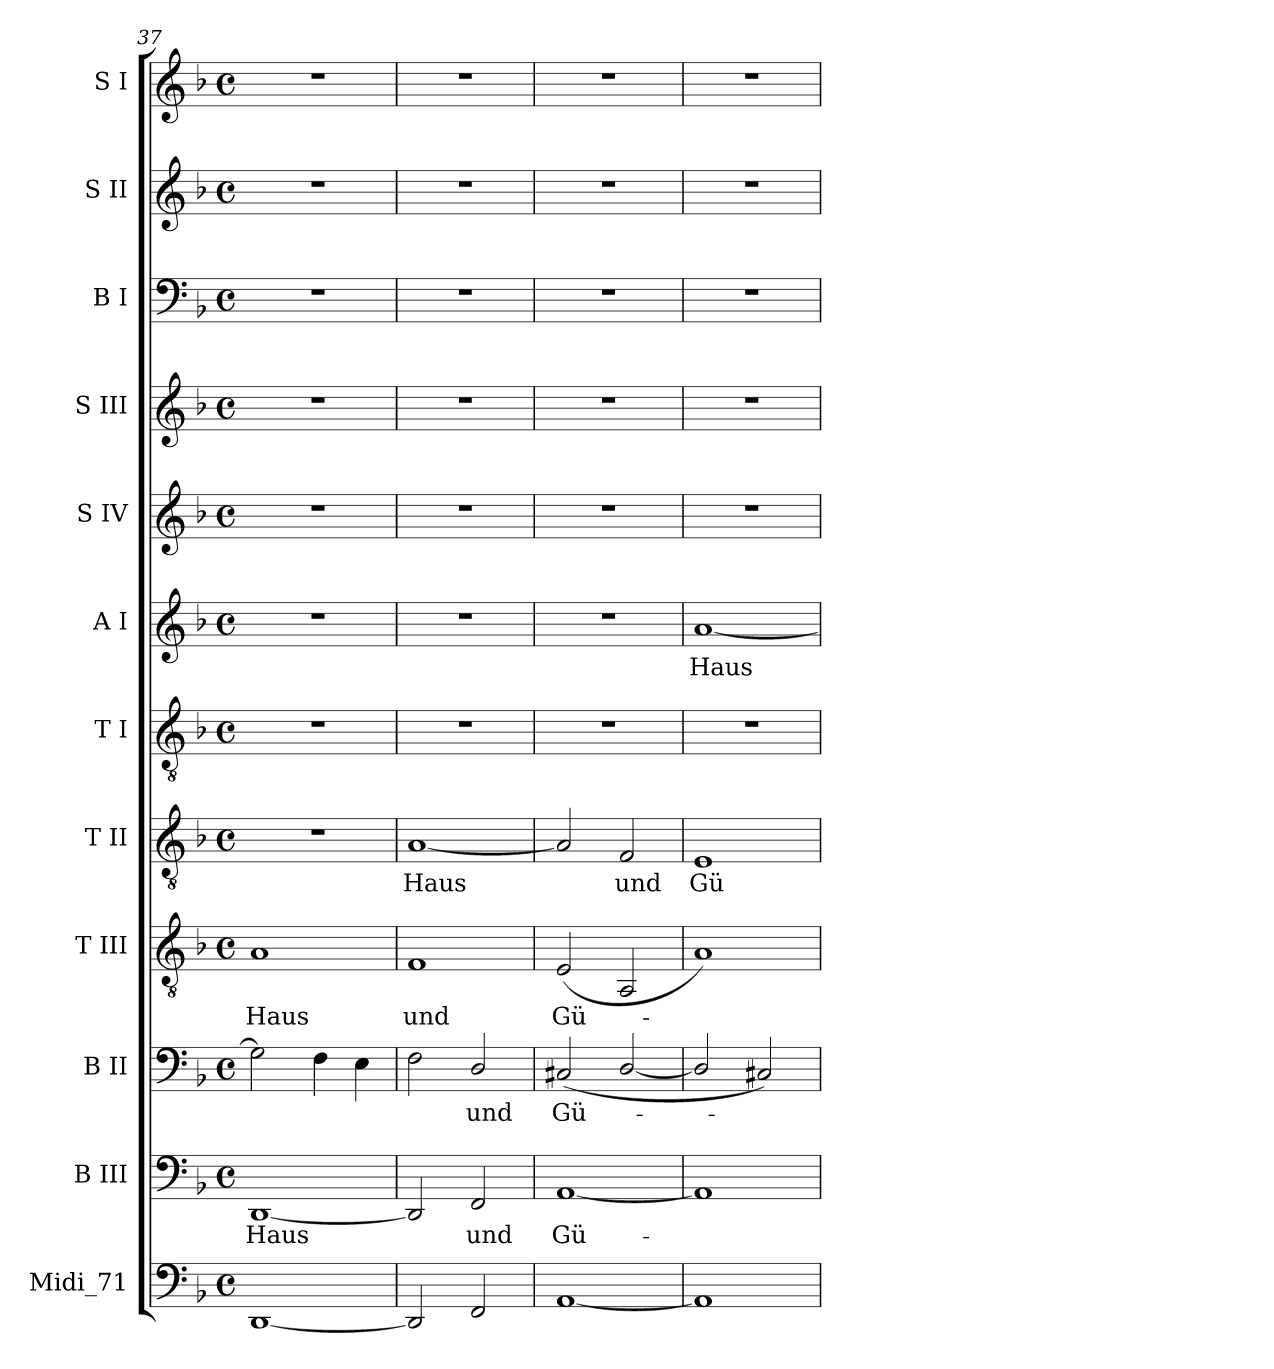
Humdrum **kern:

**kern	**kern	**text	**kern	**text	**kern	**text	**kern	**text	**kern	**kern	**text	**kern	**kern	**kern	**kern	**kern
*part12	*part11	*part11	*part10	*part10	*part9	*part9	*part8	*part8	*part7	*part6	*part6	*part5	*part4	*part3	*part2	*part1
*staff12	*staff11	*staff11	*staff10	*staff10	*staff9	*staff9	*staff8	*staff8	*staff7	*staff6	*staff6	*staff5	*staff4	*staff3	*staff2	*staff1
*I"Midi_71	*I"B III	*	*I"B II	*	*I"T III	*	*I"T II	*	*I"T I	*I"A I	*	*I"S IV	*I"S III	*I"B I	*I"S II	*I"S I
*	*I'B III	*	*I'B II	*	*I'T III	*	*I'T II	*	*I'T I	*I'A I	*	*I'S IV	*I'S III	*I'B I	*I'S II	*I'S I
*clefF4	*clefF4	*	*clefF4	*	*clefGv2	*	*clefGv2	*	*clefGv2	*clefG2	*	*clefG2	*clefG2	*clefF4	*clefG2	*clefG2
*k[b-]	*k[b-]	*	*k[b-]	*	*k[b-]	*	*k[b-]	*	*k[b-]	*k[b-]	*	*k[b-]	*k[b-]	*k[b-]	*k[b-]	*k[b-]
*F:	*F:	*	*F:	*	*F:	*	*F:	*	*F:	*F:	*	*F:	*F:	*F:	*F:	*F:
*M4/4	*M4/4	*	*M4/4	*	*M4/4	*	*M4/4	*	*M4/4	*M4/4	*	*M4/4	*M4/4	*M4/4	*M4/4	*M4/4
*met(c)	*met(c)	*	*met(c)	*	*met(c)	*	*met(c)	*	*met(c)	*met(c)	*	*met(c)	*met(c)	*met(c)	*met(c)	*met(c)
=37	=37	=37	=37	=37	=37	=37	=37	=37	=37	=37	=37	=37	=37	=37	=37	=37
!	!	!LO:LY:b	!	!	!	!LO:LY:b	!	!	!	!	!	!	!	!	!	!
[1DD	[1DD	Haus	2G]	.	1A	Haus	1r	.	1r	1r	.	1r	1r	1r	1r	1r
.	.	.	4F	.	.	.	.	.	.	.	.	.	.	.	.	.
.	.	.	4E	.	.	.	.	.	.	.	.	.	.	.	.	.
=38	=38	=38	=38	=38	=38	=38	=38	=38	=38	=38	=38	=38	=38	=38	=38	=38
!	!	!	!	!	!	!LO:LY:b	!	!LO:LY:b	!	!	!	!	!	!	!	!
2DD]	2DD]	.	2F	.	1F	und	[1A	Haus	1r	1r	.	1r	1r	1r	1r	1r
!	!	!LO:LY:b	!	!LO:LY:b	!	!	!	!	!	!	!	!	!	!	!	!
2FF	2FF	und	2D/	und	.	.	.	.	.	.	.	.	.	.	.	.
=39	=39	=39	=39	=39	=39	=39	=39	=39	=39	=39	=39	=39	=39	=39	=39	=39
!	!	!LO:LY:b	!	!LO:LY:b	!	!LO:LY:b	!	!	!	!	!	!	!	!	!	!
[1AA	[1AA	Gü-	(<2C#X	Gü-	(<2E	Gü-	2A]	.	1r	1r	.	1r	1r	1r	1r	1r
!	!	!	!	!	!	!	!	!LO:LY:b	!	!	!	!	!	!	!	!
.	.	.	[2D/	.	2AA	.	2F	und	.	.	.	.	.	.	.	.
=40	=40	=40	=40	=40	=40	=40	=40	=40	=40	=40	=40	=40	=40	=40	=40	=40
!	!	!	!	!	!	!	!	!LO:LY:b	!	!	!LO:LY:b	!	!	!	!	!
1AA]	1AA]	.	2D/]	.	1A)	.	1E	Gü-	1r	[1a	Haus	1r	1r	1r	1r	1r
.	.	.	2C#X)	.	.	.	.	.	.	.	.	.	.	.	.	.
=	=	=	=	=	=	=	=	=	=	=	=	=	=	=	=	=
*-	*-	*-	*-	*-	*-	*-	*-	*-	*-	*-	*-	*-	*-	*-	*-	*-
